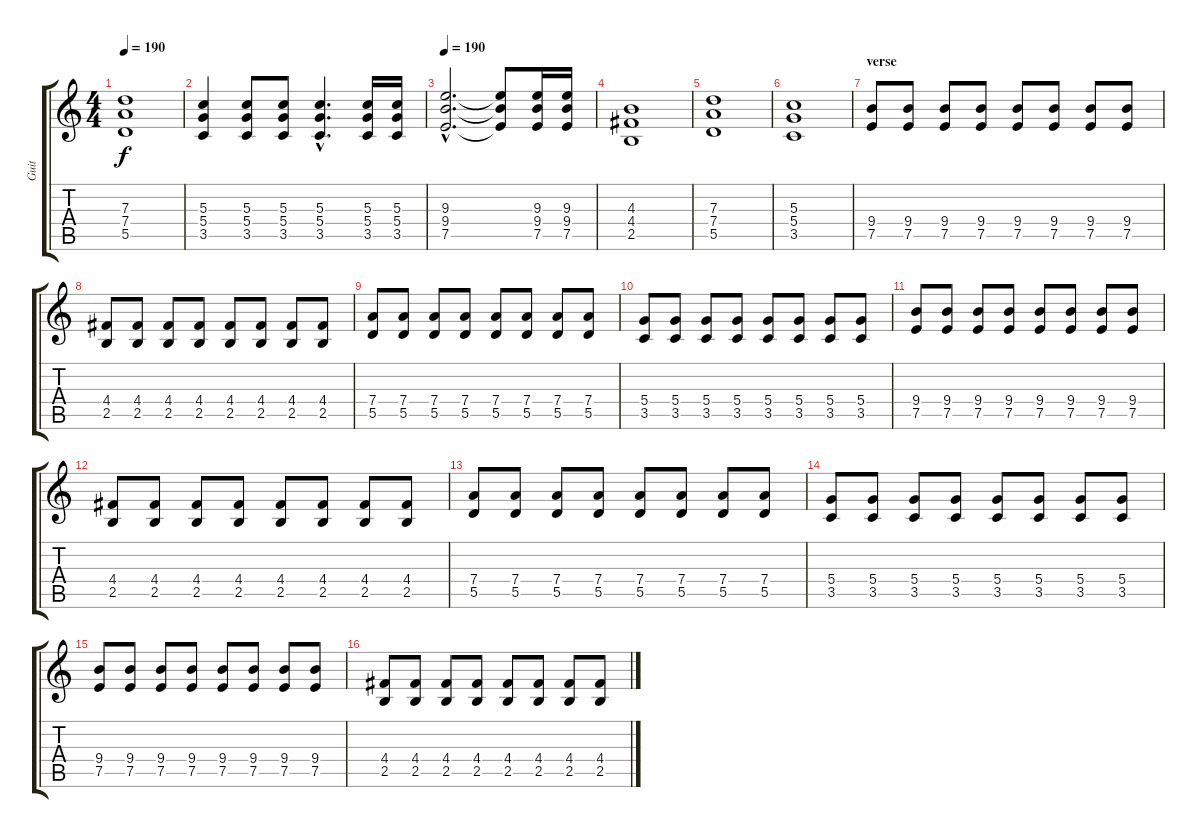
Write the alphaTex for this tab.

\track ("Guit" "Guit") {instrument overdrivenguitar}
\staff {score tabs}
\tuning (E4 B3 G3 D3 A2 E2) {hide}
\ts (4 4)
\tempo 190
\clef g2
\ks c
(7.3 7.4 5.5).1{dy f} |
(5.3 5.4 3.5).4 (5.3 5.4 3.5).8 (5.3 5.4 3.5).8 (5.3{hac} 5.4{hac} 3.5{hac}).4{d} (5.3 5.4 3.5).16 (5.3 5.4 3.5).16 |
\tempo 190
(9.3{hac} 9.4{hac} 7.5{hac}).2{d} (9.3{t} 9.4{t} 7.5{t}).8 (9.3 9.4 7.5).16 (9.3 9.4 7.5).16 |
(4.3 4.4 2.5).1 |
(7.3 7.4 5.5).1 |
(5.3 5.4 3.5).1 |
\section ("" "verse")
(9.4 7.5).8 (9.4 7.5).8 (9.4 7.5).8 (9.4 7.5).8 (9.4 7.5).8 (9.4 7.5).8 (9.4 7.5).8 (9.4 7.5).8 |
(4.4 2.5).8 (4.4 2.5).8 (4.4 2.5).8 (4.4 2.5).8 (4.4 2.5).8 (4.4 2.5).8 (4.4 2.5).8 (4.4 2.5).8 |
(7.4 5.5).8 (7.4 5.5).8 (7.4 5.5).8 (7.4 5.5).8 (7.4 5.5).8 (7.4 5.5).8 (7.4 5.5).8 (7.4 5.5).8 |
(5.4 3.5).8 (5.4 3.5).8 (5.4 3.5).8 (5.4 3.5).8 (5.4 3.5).8 (5.4 3.5).8 (5.4 3.5).8 (5.4 3.5).8 |
(9.4 7.5).8 (9.4 7.5).8 (9.4 7.5).8 (9.4 7.5).8 (9.4 7.5).8 (9.4 7.5).8 (9.4 7.5).8 (9.4 7.5).8 |
(4.4 2.5).8 (4.4 2.5).8 (4.4 2.5).8 (4.4 2.5).8 (4.4 2.5).8 (4.4 2.5).8 (4.4 2.5).8 (4.4 2.5).8 |
(7.4 5.5).8 (7.4 5.5).8 (7.4 5.5).8 (7.4 5.5).8 (7.4 5.5).8 (7.4 5.5).8 (7.4 5.5).8 (7.4 5.5).8 |
(5.4 3.5).8 (5.4 3.5).8 (5.4 3.5).8 (5.4 3.5).8 (5.4 3.5).8 (5.4 3.5).8 (5.4 3.5).8 (5.4 3.5).8 |
(9.4 7.5).8 (9.4 7.5).8 (9.4 7.5).8 (9.4 7.5).8 (9.4 7.5).8 (9.4 7.5).8 (9.4 7.5).8 (9.4 7.5).8 |
(4.4 2.5).8 (4.4 2.5).8 (4.4 2.5).8 (4.4 2.5).8 (4.4 2.5).8 (4.4 2.5).8 (4.4 2.5).8 (4.4 2.5).8
